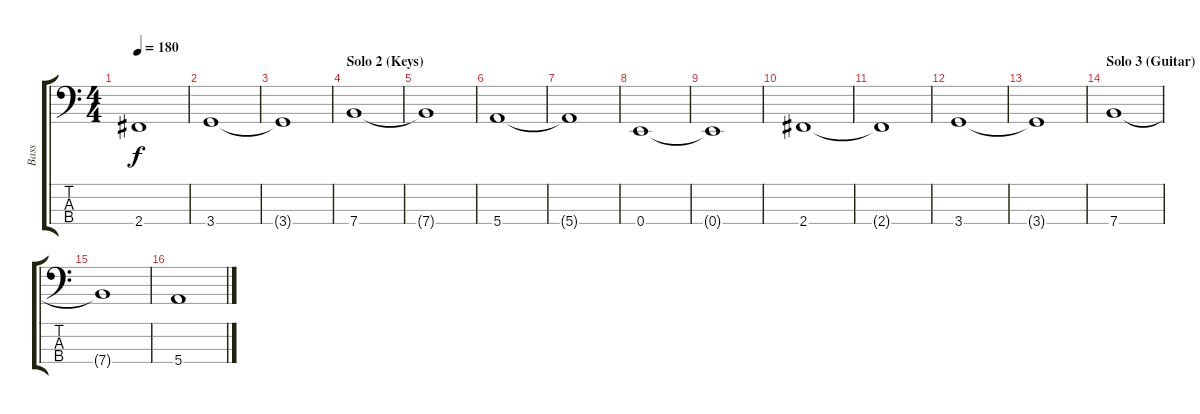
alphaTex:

\track ("Bass" "Bass") {instrument electricbassfinger}
\staff {score tabs}
\tuning (G2 D2 A1 E1) {hide}
\ts (4 4)
\tempo 180
\clef f4
\ks c
2.4{t}.1{dy f} |
3.4.1 |
3.4{t}.1 |
\section ("" "Solo 2 (Keys)")
7.4.1 |
7.4{t}.1 |
5.4.1 |
5.4{t}.1 |
0.4.1 |
0.4{t}.1 |
2.4.1 |
2.4{t}.1 |
3.4.1 |
3.4{t}.1 |
\section ("" "Solo 3 (Guitar)")
7.4.1 |
7.4{t}.1 |
5.4.1
